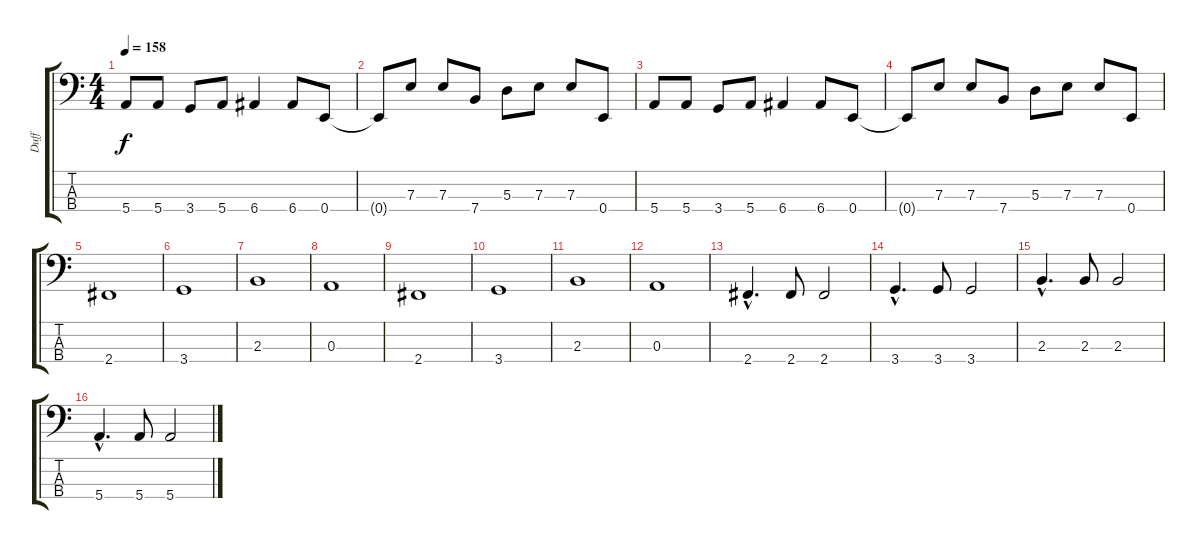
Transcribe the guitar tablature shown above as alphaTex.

\track ("Duff" "Duff") {instrument slapbass1}
\staff {score tabs}
\tuning (G2 D2 A1 E1) {hide}
\ts (4 4)
\tempo 158
\clef f4
\ks c
5.4.8{dy f} 5.4.8 3.4.8 5.4.8 6.4.4 6.4.8 0.4.8 |
0.4{t}.8 7.3.8 7.3.8 7.4.8 5.3.8 7.3.8 7.3.8 0.4.8 |
5.4.8 5.4.8 3.4.8 5.4.8 6.4.4 6.4.8 0.4.8 |
0.4{t}.8 7.3.8 7.3.8 7.4.8 5.3.8 7.3.8 7.3.8 0.4.8 |
2.4.1 |
3.4.1 |
2.3.1 |
0.3.1 |
2.4.1 |
3.4.1 |
2.3.1 |
0.3.1 |
2.4{hac}.4{d} 2.4.8 2.4.2 |
3.4{hac}.4{d} 3.4.8 3.4.2 |
2.3{hac}.4{d} 2.3.8 2.3.2 |
5.4{hac}.4{d} 5.4.8 5.4.2
